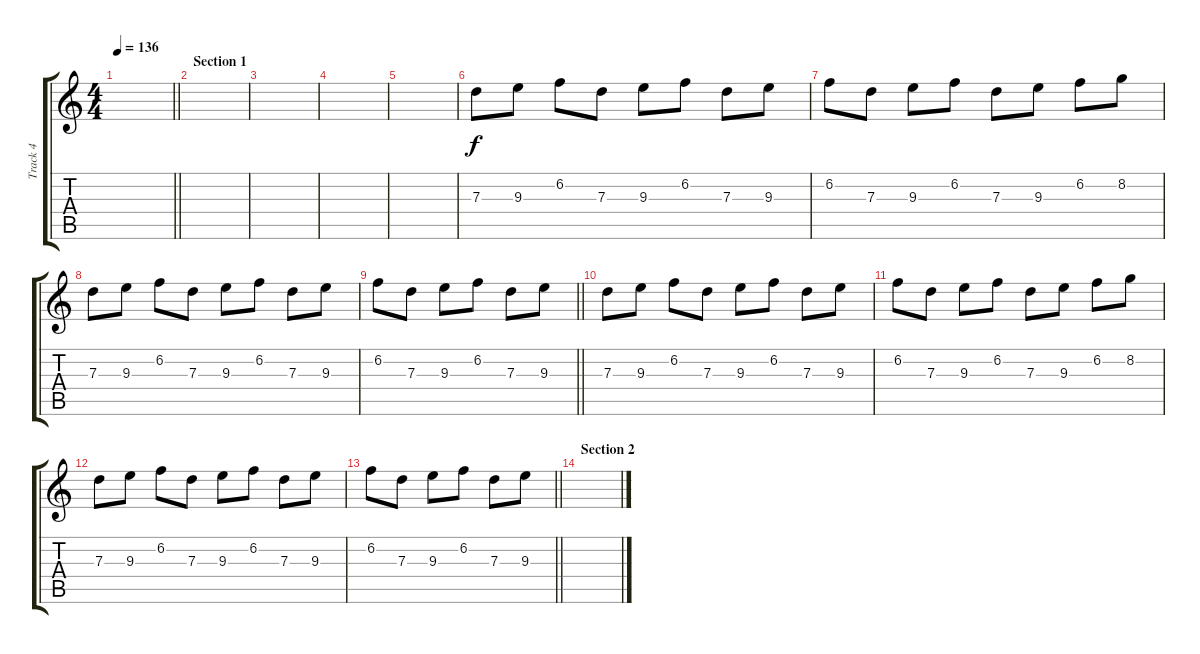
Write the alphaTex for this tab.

\track ("Track 4" "Track 4") {instrument distortionguitar}
\staff {score tabs}
\tuning (E4 B3 G3 D3 A2 D2) {hide}
\ts (4 4)
\tempo 136
\clef g2
\barLineRight lightlight
\ks c
|
\section ("" "Section 1")
|
|
|
|
7.3.8 9.3.8 6.2.8 7.3.8 9.3.8 6.2.8 7.3.8 9.3.8 |
6.2.8 7.3.8 9.3.8 6.2.8 7.3.8 9.3.8 6.2.8 8.2.8 |
7.3.8 9.3.8 6.2.8 7.3.8 9.3.8 6.2.8 7.3.8 9.3.8 |
\barLineRight lightlight
6.2.8 7.3.8 9.3.8 6.2.8 7.3.8 9.3.8 |
7.3.8 9.3.8 6.2.8 7.3.8 9.3.8 6.2.8 7.3.8 9.3.8 |
6.2.8 7.3.8 9.3.8 6.2.8 7.3.8 9.3.8 6.2.8 8.2.8 |
7.3.8 9.3.8 6.2.8 7.3.8 9.3.8 6.2.8 7.3.8 9.3.8 |
\barLineRight lightlight
6.2.8 7.3.8 9.3.8 6.2.8 7.3.8 9.3.8 |
\section ("" "Section 2")
